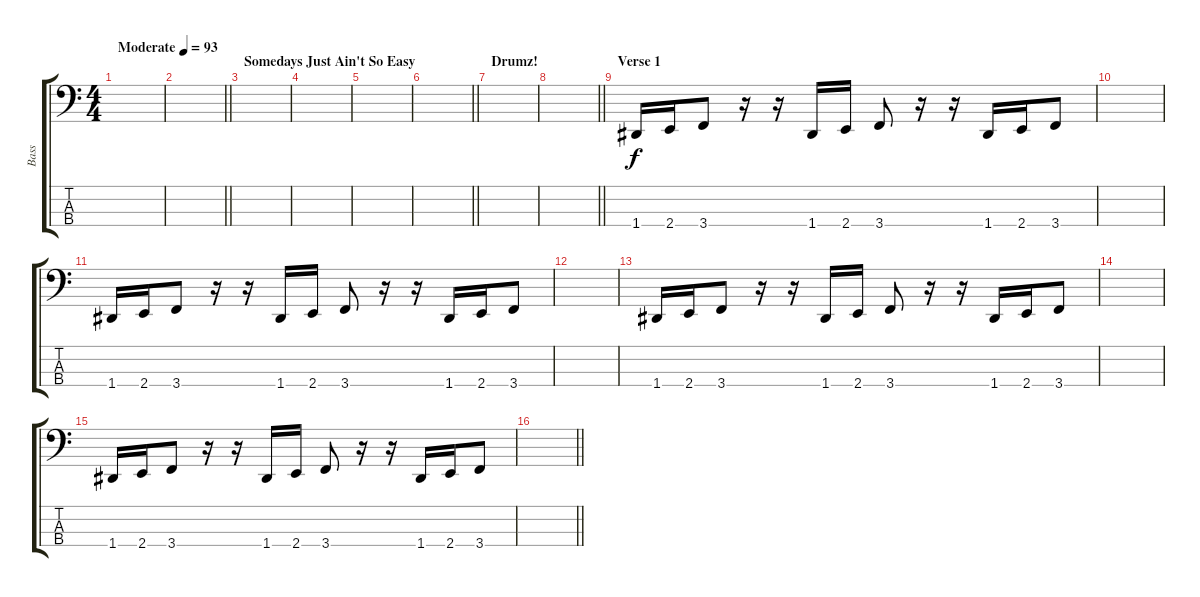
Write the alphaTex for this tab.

\track ("Bass" "Bass") {instrument electricbassfinger}
\staff {score tabs}
\tuning (G2 D2 A1 D1) {hide}
\ts (4 4)
\tempo (93 "Moderate")
\clef f4
\ks c
|
\barLineRight lightlight
|
\section ("" "Somedays Just Ain't So Easy")
|
|
|
\barLineRight lightlight
|
\section ("" "Drumz!")
|
\barLineRight lightlight
|
\section ("" "Verse 1")
1.4.16 2.4.16 3.4.8 r.16 r.16 1.4.16 2.4.16 3.4.8 r.16 r.16 1.4.16 2.4.16 3.4.8 |
|
1.4.16 2.4.16 3.4.8 r.16 r.16 1.4.16 2.4.16 3.4.8 r.16 r.16 1.4.16 2.4.16 3.4.8 |
|
1.4.16 2.4.16 3.4.8 r.16 r.16 1.4.16 2.4.16 3.4.8 r.16 r.16 1.4.16 2.4.16 3.4.8 |
|
1.4.16 2.4.16 3.4.8 r.16 r.16 1.4.16 2.4.16 3.4.8 r.16 r.16 1.4.16 2.4.16 3.4.8 |
\barLineRight lightlight
